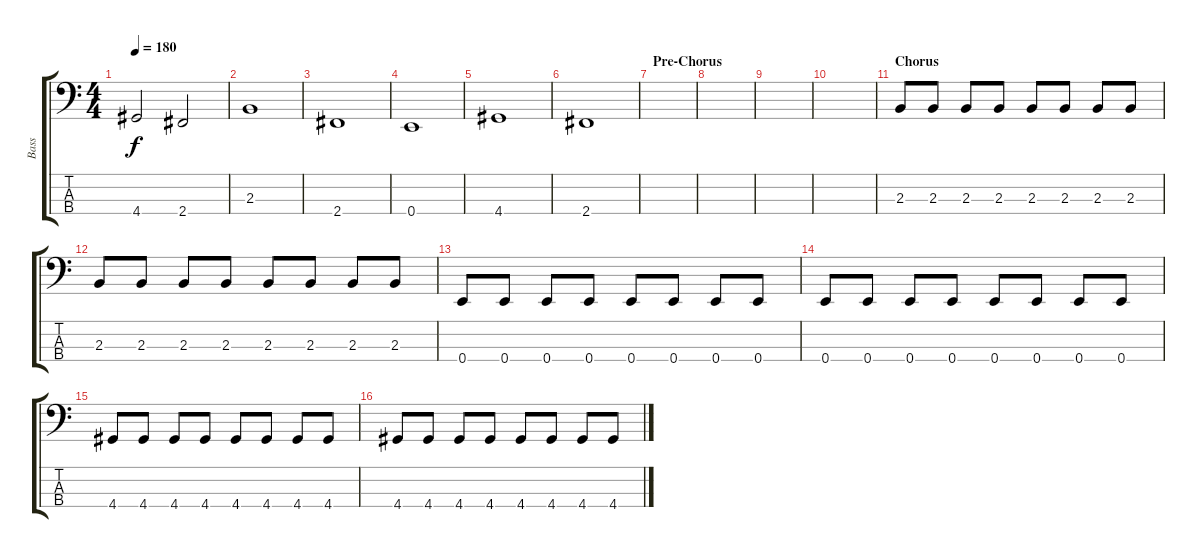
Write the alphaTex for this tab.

\track ("Bass" "Bass") {instrument electricbasspick}
\staff {score tabs}
\tuning (G2 D2 A1 E1) {hide}
\ts (4 4)
\tempo 180
\clef f4
\ks c
4.4.2{dy f} 2.4.2 |
2.3.1 |
2.4.1 |
0.4.1 |
4.4.1 |
2.4.1 |
\section ("" "Pre-Chorus")
|
|
|
|
\section ("" "Chorus")
2.3.8 2.3.8 2.3.8 2.3.8 2.3.8 2.3.8 2.3.8 2.3.8 |
2.3.8 2.3.8 2.3.8 2.3.8 2.3.8 2.3.8 2.3.8 2.3.8 |
0.4.8 0.4.8 0.4.8 0.4.8 0.4.8 0.4.8 0.4.8 0.4.8 |
0.4.8 0.4.8 0.4.8 0.4.8 0.4.8 0.4.8 0.4.8 0.4.8 |
4.4.8 4.4.8 4.4.8 4.4.8 4.4.8 4.4.8 4.4.8 4.4.8 |
4.4.8 4.4.8 4.4.8 4.4.8 4.4.8 4.4.8 4.4.8 4.4.8
